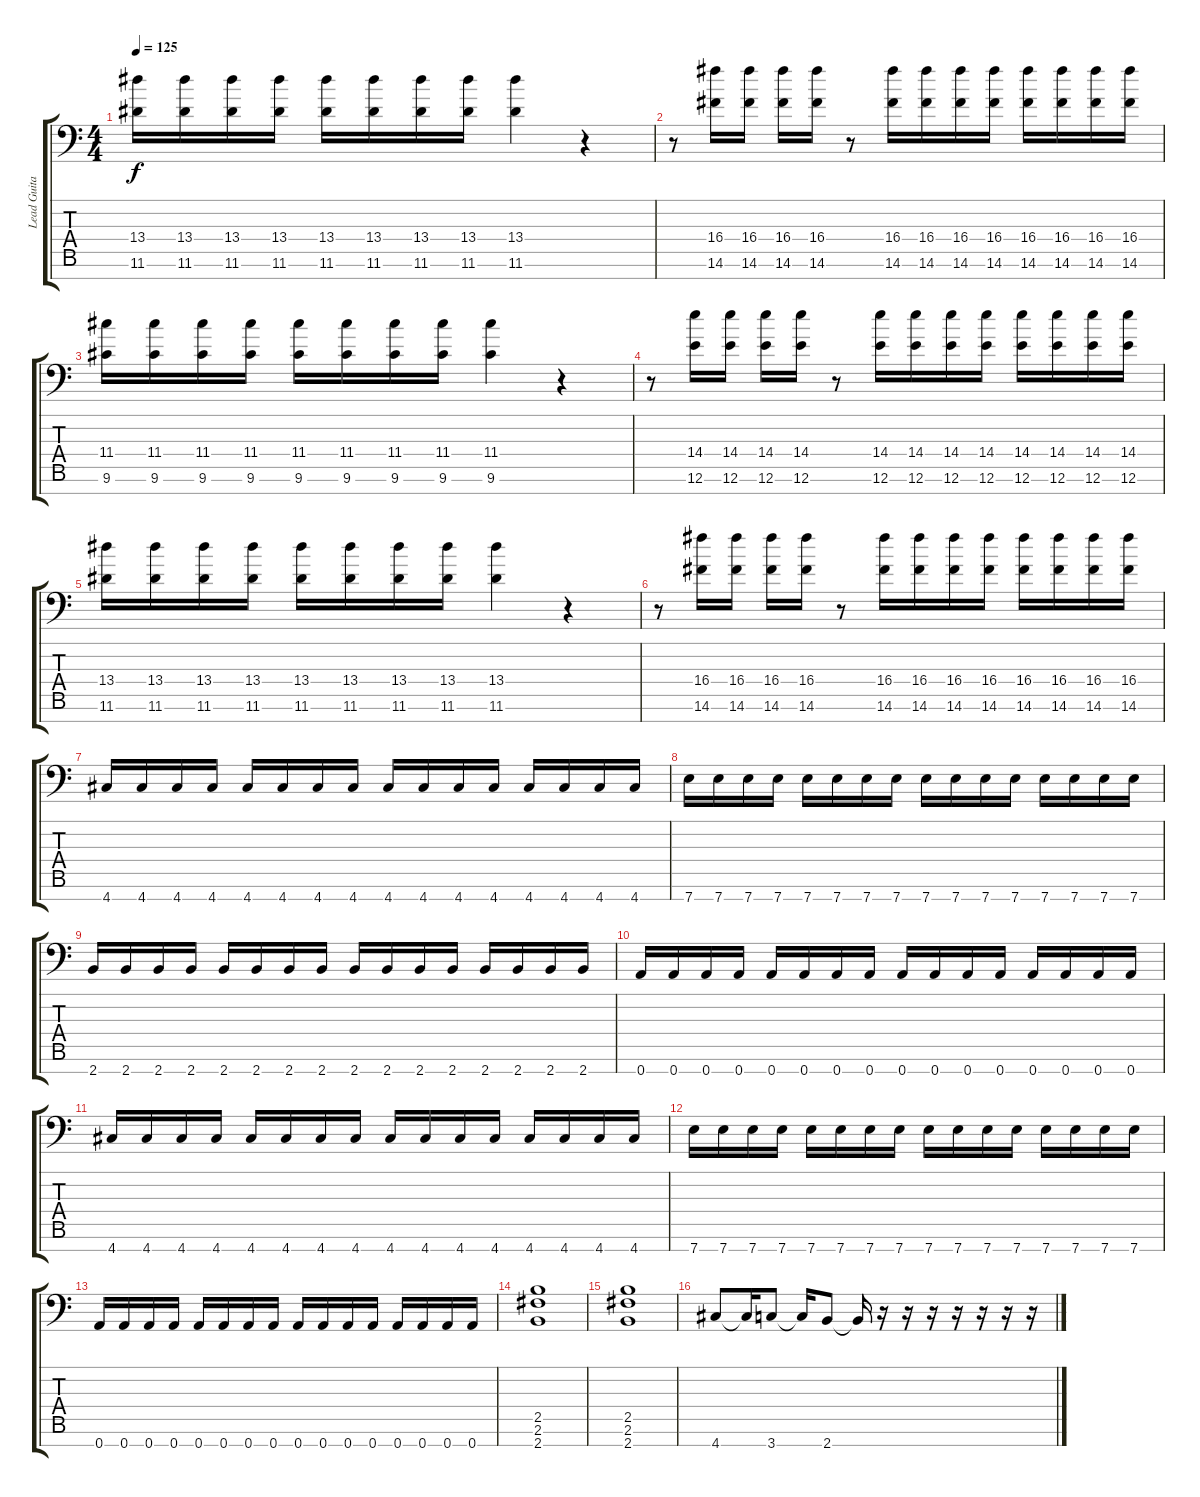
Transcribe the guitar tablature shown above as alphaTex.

\track ("Lead Guitar-Distortion Guitar" "Lead Guita") {instrument distortionguitar}
\staff {score tabs}
\tuning (E4 B3 G3 D3 A2 E2 A1) {hide}
\ts (4 4)
\tempo 125
\clef f4
\ks c
(13.4 11.6).16{dy f} (13.4 11.6).16 (13.4 11.6).16 (13.4 11.6).16 (13.4 11.6).16 (13.4 11.6).16 (13.4 11.6).16 (13.4 11.6).16 (13.4 11.6).4 r.4 |
r.8 (16.4 14.6).16 (16.4 14.6).16 (16.4 14.6).16 (16.4 14.6).16 r.8 (16.4 14.6).16 (16.4 14.6).16 (16.4 14.6).16 (16.4 14.6).16 (16.4 14.6).16 (16.4 14.6).16 (16.4 14.6).16 (16.4 14.6).16 |
(11.4 9.6).16 (11.4 9.6).16 (11.4 9.6).16 (11.4 9.6).16 (11.4 9.6).16 (11.4 9.6).16 (11.4 9.6).16 (11.4 9.6).16 (11.4 9.6).4 r.4 |
r.8 (14.4 12.6).16 (14.4 12.6).16 (14.4 12.6).16 (14.4 12.6).16 r.8 (14.4 12.6).16 (14.4 12.6).16 (14.4 12.6).16 (14.4 12.6).16 (14.4 12.6).16 (14.4 12.6).16 (14.4 12.6).16 (14.4 12.6).16 |
(13.4 11.6).16 (13.4 11.6).16 (13.4 11.6).16 (13.4 11.6).16 (13.4 11.6).16 (13.4 11.6).16 (13.4 11.6).16 (13.4 11.6).16 (13.4 11.6).4 r.4 |
r.8 (16.4 14.6).16 (16.4 14.6).16 (16.4 14.6).16 (16.4 14.6).16 r.8 (16.4 14.6).16 (16.4 14.6).16 (16.4 14.6).16 (16.4 14.6).16 (16.4 14.6).16 (16.4 14.6).16 (16.4 14.6).16 (16.4 14.6).16 |
4.7.16 4.7.16 4.7.16 4.7.16 4.7.16 4.7.16 4.7.16 4.7.16 4.7.16 4.7.16 4.7.16 4.7.16 4.7.16 4.7.16 4.7.16 4.7.16 |
7.7.16 7.7.16 7.7.16 7.7.16 7.7.16 7.7.16 7.7.16 7.7.16 7.7.16 7.7.16 7.7.16 7.7.16 7.7.16 7.7.16 7.7.16 7.7.16 |
2.7.16 2.7.16 2.7.16 2.7.16 2.7.16 2.7.16 2.7.16 2.7.16 2.7.16 2.7.16 2.7.16 2.7.16 2.7.16 2.7.16 2.7.16 2.7.16 |
0.7.16 0.7.16 0.7.16 0.7.16 0.7.16 0.7.16 0.7.16 0.7.16 0.7.16 0.7.16 0.7.16 0.7.16 0.7.16 0.7.16 0.7.16 0.7.16 |
4.7.16 4.7.16 4.7.16 4.7.16 4.7.16 4.7.16 4.7.16 4.7.16 4.7.16 4.7.16 4.7.16 4.7.16 4.7.16 4.7.16 4.7.16 4.7.16 |
7.7.16 7.7.16 7.7.16 7.7.16 7.7.16 7.7.16 7.7.16 7.7.16 7.7.16 7.7.16 7.7.16 7.7.16 7.7.16 7.7.16 7.7.16 7.7.16 |
0.7.16 0.7.16 0.7.16 0.7.16 0.7.16 0.7.16 0.7.16 0.7.16 0.7.16 0.7.16 0.7.16 0.7.16 0.7.16 0.7.16 0.7.16 0.7.16 |
(2.5 2.6 2.7).1 |
(2.5 2.6 2.7).1 |
4.7.8 4.7{t}.16 3.7.8 3.7{t}.16 2.7.8 2.7{t}.16 r.16 r.16 r.16 r.16 r.16 r.16 r.16
